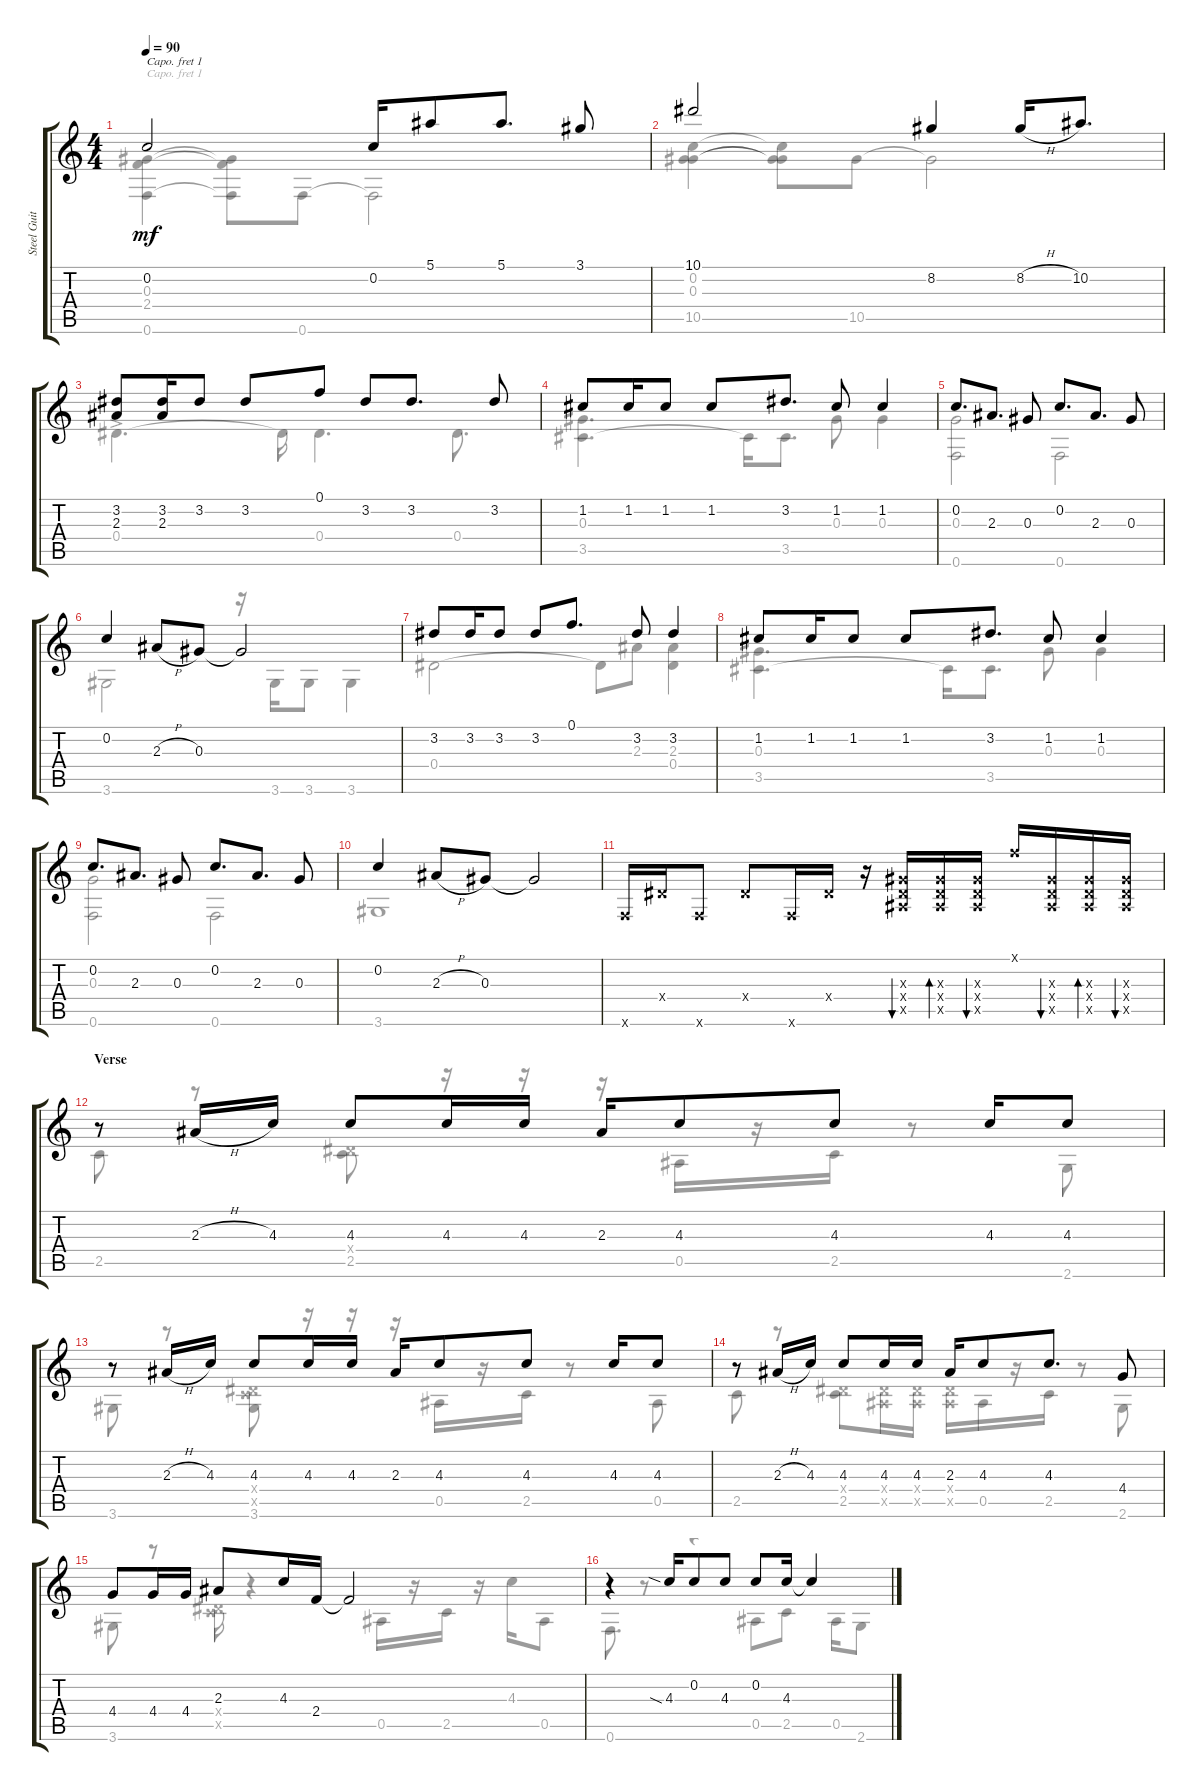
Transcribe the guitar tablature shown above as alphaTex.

\track ("Steel Guitar" "Steel Guit") {instrument acousticguitarsteel}
\staff {score tabs}
\capo 1
\tuning (E4 B3 G3 D3 A2 E2) {hide}
\voice
\ts (4 4)
\tempo 90
\clef g2
\ks c
0.2.2{dy mf} 0.2.16 5.1.8 5.1.8{d} 3.1.8 |
10.1.2 8.2.4 8.2{h}.16 10.2.8{d} |
(3.2 2.3).8 (3.2 2.3).16 3.2.8 3.2.8 0.1.8 3.2.8 3.2.8{d} 3.2.8 |
1.2.8 1.2.16 1.2.8 1.2.8 3.2.8{d} 1.2.8 1.2.4 |
0.2.8{d} 2.3.8{d} 0.3.8 0.2.8{d} 2.3.8{d} 0.3.8 |
0.2.4 2.3{h}.8 0.3.8 0.3{t}.2 |
3.2.8 3.2.16 3.2.8 3.2.8 0.1.8{d} 3.2.8 3.2.4 |
1.2.8 1.2.16 1.2.8 1.2.8 3.2.8{d} 1.2.8 1.2.4 |
0.2.8{d} 2.3.8{d} 0.3.8 0.2.8{d} 2.3.8{d} 0.3.8 |
0.2.4 2.3{h}.8 0.3.8 0.3{t}.2 |
0.6{x}.16 0.4{x}.16 0.6{x}.8 0.4{x}.8 0.6{x}.16 0.4{x}.16 r.16 (0.3{x} 0.4{x} 0.5{x}).16{bu 30} (0.3{x} 0.4{x} 0.5{x}).16{bd 30} (0.3{x} 0.4{x} 0.5{x}).16{bu 30} 0.1{x}.16 (0.3{x} 0.4{x} 0.5{x}).16{bu 30} (0.3{x} 0.4{x} 0.5{x}).16{bd 30} (0.3{x} 0.4{x} 0.5{x}).16{bu 30} |
\section ("" "Verse")
r.8 2.3{h}.16 4.3.16 4.3.8 4.3.16 4.3.16 2.3.16 4.3.8 4.3.8 4.3.16 4.3.8 |
r.8 2.3{h}.16 4.3.16 4.3.8 4.3.16 4.3.16 2.3.16 4.3.8 4.3.8 4.3.16 4.3.8 |
r.8 2.3{h}.16 4.3.16 4.3.8 4.3.16 4.3.16 2.3.16 4.3.8 4.3.8{d} 4.4.8 |
4.4.8 4.4.16 4.4.16 2.3.8 4.3.16 2.4.16 2.4{t}.2 |
r.4 4.3{sia}.16 0.2.8 4.3.8 0.2.8 4.3.16 4.3{t}.4
\voice
\clef g2
\ottava regular
\simile none
\ks c
(0.3 2.4 0.6).4{dy mf} (0.3{t} 2.4{t} 0.6{t}).8 0.6.8 0.6{t}.2 |
(0.2 0.3 10.5).4 (0.2{t} 0.3{t} 10.5{t}).8 10.5.8 10.5{t}.2 |
0.4{ac}.4{d} 0.4{t}.16 0.4.4{d} 0.4.8{d} |
(0.3 3.5).4{d} 3.5{t}.16 3.5.8{d} 0.3.8 0.3.4 |
(0.3 0.6).2 0.6.2 |
3.6.2 r.16 3.6.16 3.6.8 3.6.4 |
0.4.2 0.4{t}.8 2.3.8 (2.3 0.4).4 |
(0.3 3.5).4{d} 3.5{t}.16 3.5.8{d} 0.3.8 0.3.4 |
(0.3 0.6).2 0.6.2 |
3.6.1 |
|
2.5.8 r.8 (0.4{x} 2.5).8 r.16 r.16 r.16 0.5.16 r.16 2.5.16 r.8 2.6.8 |
3.6.8 r.8 (0.4{x} 2.5{x} 3.6).8 r.16 r.16 r.16 0.5.16 r.16 2.5.16 r.8 0.5.8 |
2.5.8 r.8 (0.4{x} 2.5).8 (0.4{x} 0.5{x}).16 (0.4{x} 0.5{x}).16 (0.4{x} 0.5{x}).16 0.5.16 r.16 2.5.16 r.8 2.6.8 |
3.6.8 r.8 (0.4{x} 2.5{x}).16 r.4 0.5.16 r.16 2.5.16 r.16 4.3.16 0.5.8 |
0.6.8{d} r.8 r.4 0.5.8 2.5.8 0.5.16 2.6.8
